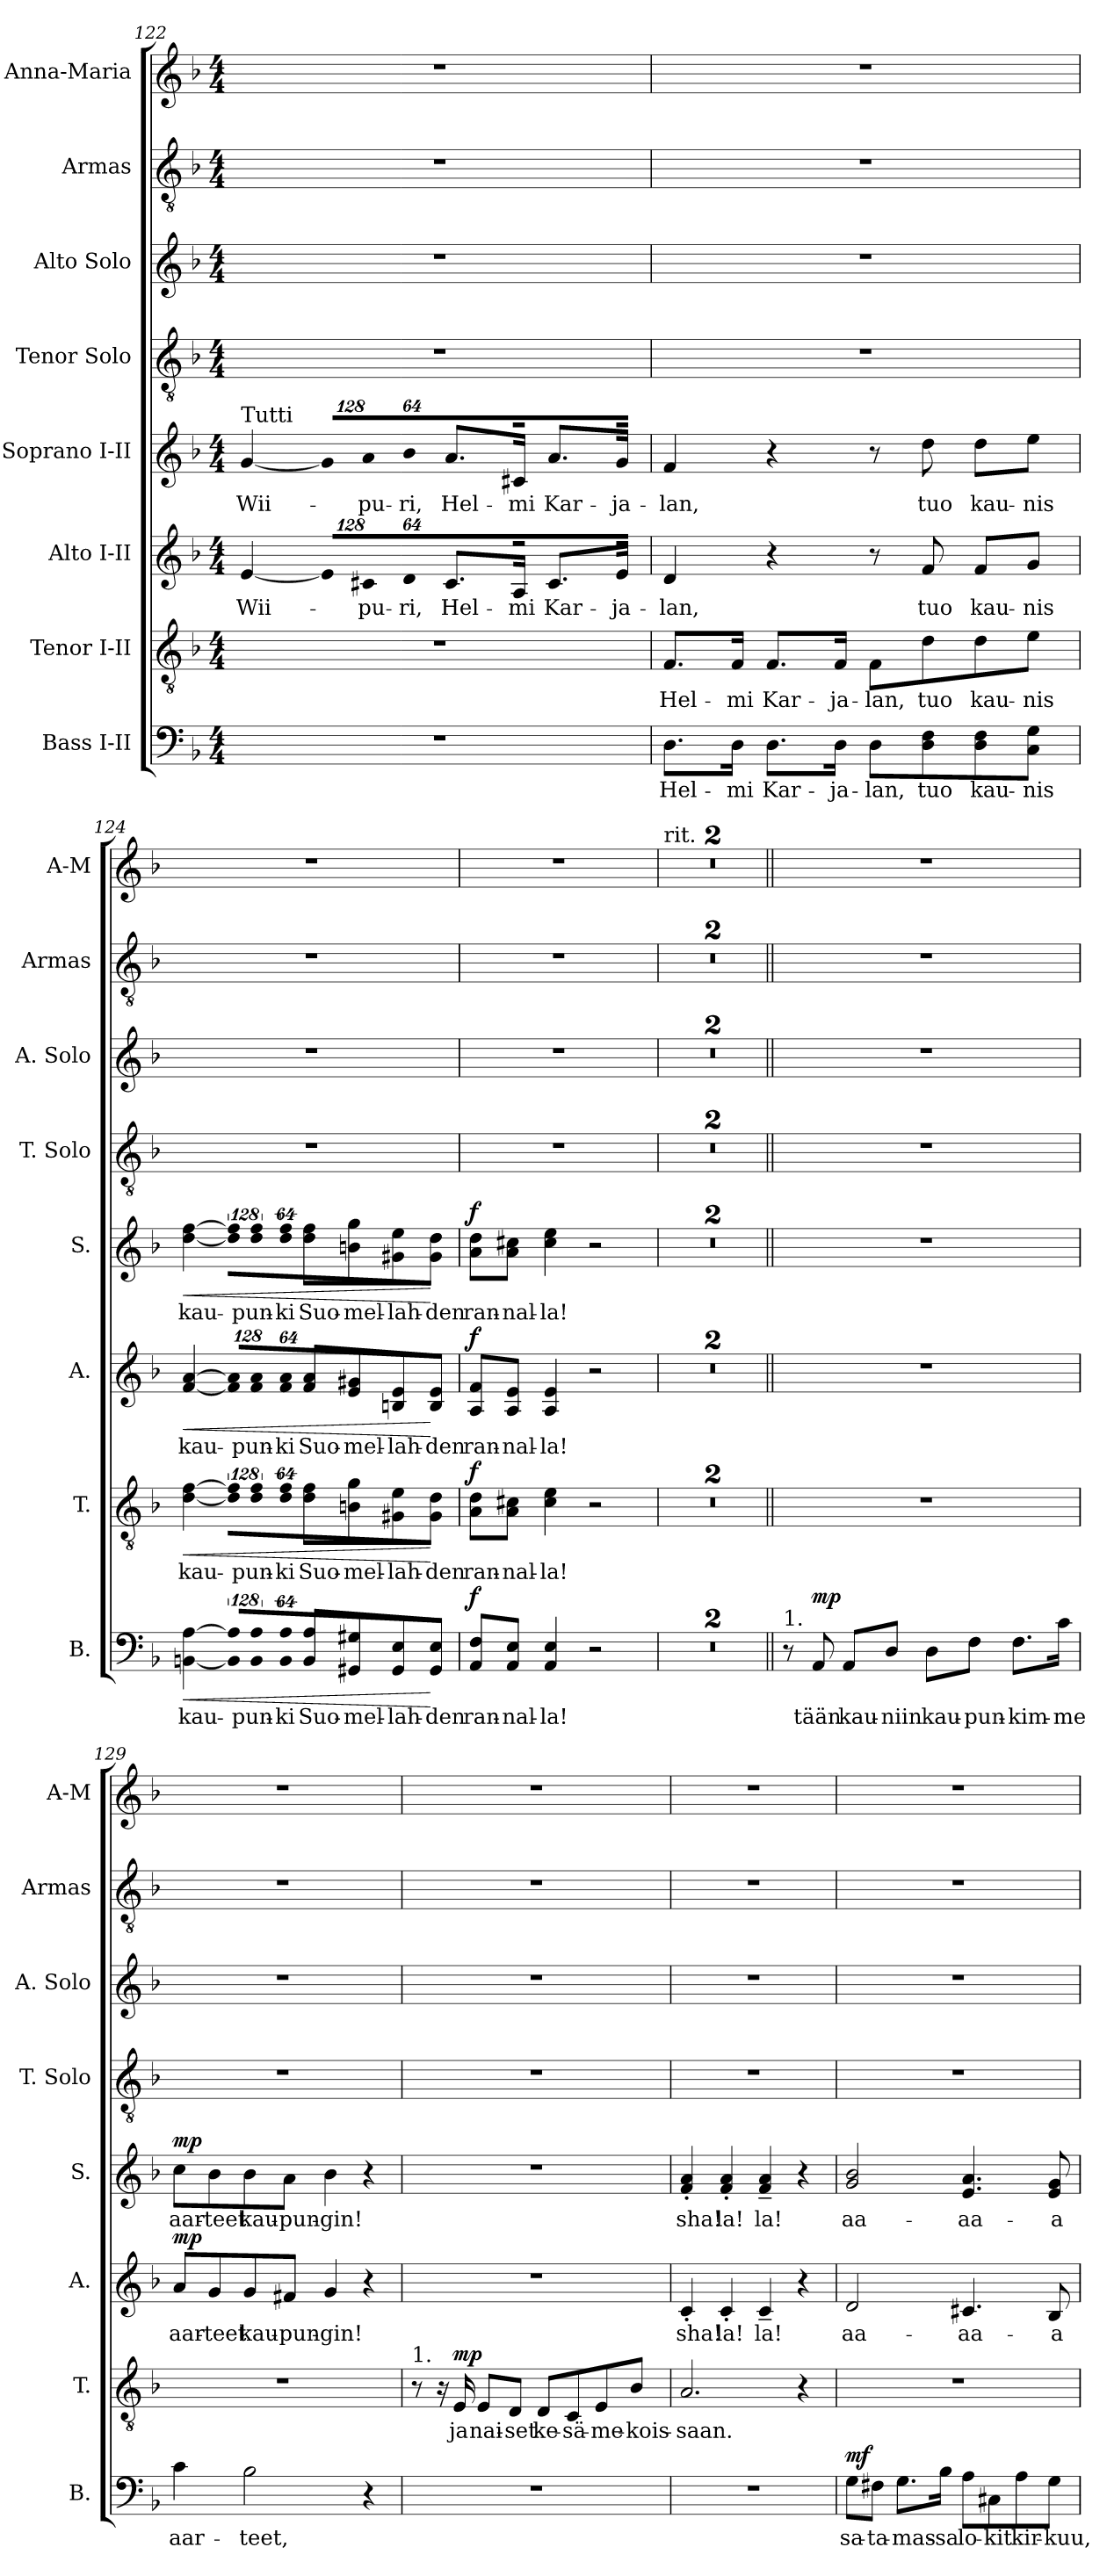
**kern	**text	**dynam	**kern	**text	**dynam	**kern	**text	**dynam	**kern	**text	**dynam	**kern	**kern	**kern	**kern
*part8	*part8	*part8	*part7	*part7	*part7	*part6	*part6	*part6	*part5	*part5	*part5	*part4	*part3	*part2	*part1
*staff8	*staff8	*staff8	*staff7	*staff7	*staff7	*staff6	*staff6	*staff6	*staff5	*staff5	*staff5	*staff4	*staff3	*staff2	*staff1
*I"Bass I-II	*	*	*I"Tenor I-II	*	*	*I"Alto I-II	*	*	*I"Soprano I-II	*	*	*I"Tenor Solo	*I"Alto Solo	*I"Armas	*I"Anna-Maria
*I'B.	*	*	*I'T.	*	*	*I'A.	*	*	*I'S.	*	*	*I'T. Solo	*I'A. Solo	*I'Armas	*I'A-M
*clefF4	*	*	*clefGv2	*	*	*clefG2	*	*	*clefG2	*	*	*clefGv2	*clefG2	*clefGv2	*clefG2
*	*	*	*ITrd7c12	*	*	*	*	*	*	*	*	*ITrd7c12	*	*ITrd7c12	*
*k[b-]	*	*	*k[b-]	*	*	*k[b-]	*	*	*k[b-]	*	*	*k[b-]	*k[b-]	*k[b-]	*k[b-]
*F:	*	*	*F:	*	*	*F:	*	*	*F:	*	*	*F:	*F:	*F:	*F:
*M4/4	*	*	*M4/4	*	*	*M4/4	*	*	*M4/4	*	*	*M4/4	*M4/4	*M4/4	*M4/4
=122	=122	=122	=122	=122	=122	=122	=122	=122	=122	=122	=122	=122	=122	=122	=122
!	!	!	!	!	!	!	!LO:LY:b:color=#000000	!	!	!	!	!	!	!	!
!	!	!	!	!	!	!	!	!	!LO:TX:a:t=Tutti	!	!	!	!	!	!
!	!	!	!	!	!	!	!	!	!	!LO:LY:b:color=#000000	!	!	!	!	!
1r	.	.	1r	.	.	[<4ei/	Wii-	.	[<4gi/	Wii-	.	1r	1r	1r	1r
*	*	*	*	*	*	*Xbrackettup	*	*	*	*	*	*	*	*	*
!	!	!	!	!	!	!LO:N:vis=8	!	!	!	!	!	!	!	!	!
*	*	*	*	*	*	*	*	*	*Xbrackettup	*	*	*	*	*	*
!	!	!	!	!	!	!	!	!	!LO:N:vis=8	!	!	!	!	!	!
.	.	.	.	.	.	1024%85ei/L]	.	.	1024%85gi/L]	.	.	.	.	.	.
!	!	!	!	!	!	!LO:N:vis=8	!	!	!	!	!	!	!	!	!
!	!	!	!	!	!	!	!LO:LY:b:color=#000000	!	!LO:N:vis=8	!	!	!	!	!	!
!	!	!	!	!	!	!	!	!	!	!LO:LY:b:color=#000000	!	!	!	!	!
.	.	.	.	.	.	1024%85c#Xi/	-pu-	.	1024%85ai/	-pu-	.	.	.	.	.
!	!	!	!	!	!	!LO:N:vis=8	!	!	!	!	!	!	!	!	!
!	!	!	!	!	!	!	!LO:LY:b:color=#000000	!	!LO:N:vis=8	!	!	!	!	!	!
!	!	!	!	!	!	!	!	!	!	!LO:LY:b:color=#000000	!	!	!	!	!
.	.	.	.	.	.	512%43di/J	-ri,	.	512%43b-i/J	-ri,	.	.	.	.	.
!	!	!	!	!	!	!	!LO:LY:b:color=#000000	!	!	!	!	!	!	!	!
!	!	!	!	!	!	!	!	!	!	!LO:LY:b:color=#000000	!	!	!	!	!
.	.	.	.	.	.	8.c#i/L	Hel-	.	8.ai/L	Hel-	.	.	.	.	.
!	!	!	!	!	!	!	!LO:LY:b:color=#000000	!	!	!	!	!	!	!	!
!	!	!	!	!	!	!	!	!	!	!LO:LY:b:color=#000000	!	!	!	!	!
.	.	.	.	.	.	16Ai/Jk	-mi	.	16c#Xi/Jk	-mi	.	.	.	.	.
!	!	!	!	!	!	!	!LO:LY:b:color=#000000	!	!	!	!	!	!	!	!
!	!	!	!	!	!	!	!	!	!	!LO:LY:b:color=#000000	!	!	!	!	!
.	.	.	.	.	.	8.c#i/L	Kar-	.	8.ai/L	Kar-	.	.	.	.	.
!	!	!	!	!	!	!	!LO:LY:b:color=#000000	!	!	!	!	!	!	!	!
!	!	!	!	!	!	!	!	!	!	!LO:LY:b:color=#000000	!	!	!	!	!
.	.	.	.	.	.	16ei/Jk	-ja-	.	16gi/Jk	-ja-	.	.	.	.	.
=123	=123	=123	=123	=123	=123	=123	=123	=123	=123	=123	=123	=123	=123	=123	=123
!	!LO:LY:b:color=#000000	!	!	!	!	!	!	!	!	!	!	!	!	!	!
!	!	!	!	!LO:LY:b:color=#000000	!	!	!	!	!	!	!	!	!	!	!
!	!	!	!	!	!	!	!LO:LY:b:color=#000000	!	!	!	!	!	!	!	!
!	!	!	!	!	!	!	!	!	!	!LO:LY:b:color=#000000	!	!	!	!	!
8.Di\L	Hel-	.	8.FFi/L	Hel-	.	4di/	-lan,	.	4fi/	-lan,	.	1r	1r	1r	1r
!	!LO:LY:b:color=#000000	!	!	!	!	!	!	!	!	!	!	!	!	!	!
!	!	!	!	!LO:LY:b:color=#000000	!	!	!	!	!	!	!	!	!	!	!
16Di\Jk	-mi	.	16FFi/Jk	-mi	.	.	.	.	.	.	.	.	.	.	.
!	!LO:LY:b:color=#000000	!	!	!	!	!	!	!	!	!	!	!	!	!	!
!	!	!	!	!LO:LY:b:color=#000000	!	!	!	!	!	!	!	!	!	!	!
8.Di\L	Kar-	.	8.FFi/L	Kar-	.	4r	.	.	4r	.	.	.	.	.	.
!	!LO:LY:b:color=#000000	!	!	!	!	!	!	!	!	!	!	!	!	!	!
!	!	!	!	!LO:LY:b:color=#000000	!	!	!	!	!	!	!	!	!	!	!
16Di\Jk	-ja-	.	16FFi/Jk	-ja-	.	.	.	.	.	.	.	.	.	.	.
!	!LO:LY:b:color=#000000	!	!	!	!	!	!	!	!	!	!	!	!	!	!
!	!	!	!	!LO:LY:b:color=#000000	!	!	!	!	!	!	!	!	!	!	!
8Di\L	-lan,	.	8FFi\L	-lan,	.	8r	.	.	8r	.	.	.	.	.	.
!	!LO:LY:b:color=#000000	!	!	!	!	!	!	!	!	!	!	!	!	!	!
!	!	!	!	!LO:LY:b:color=#000000	!	!	!	!	!	!	!	!	!	!	!
!	!	!	!	!	!	!	!LO:LY:b:color=#000000	!	!	!	!	!	!	!	!
!	!	!	!	!	!	!	!	!	!	!LO:LY:b:color=#000000	!	!	!	!	!
8Di\ 8Fi	tuo	.	8Di\	tuo	.	8fi/	tuo	.	8ddi\	tuo	.	.	.	.	.
!	!LO:LY:b:color=#000000	!	!	!	!	!	!	!	!	!	!	!	!	!	!
!	!	!	!	!LO:LY:b:color=#000000	!	!	!	!	!	!	!	!	!	!	!
!	!	!	!	!	!	!	!LO:LY:b:color=#000000	!	!	!	!	!	!	!	!
!	!	!	!	!	!	!	!	!	!	!LO:LY:b:color=#000000	!	!	!	!	!
8Di\ 8Fi	kau-	.	8Di\	kau-	.	8fi/L	kau-	.	8ddi\L	kau-	.	.	.	.	.
!	!LO:LY:b:color=#000000	!	!	!	!	!	!	!	!	!	!	!	!	!	!
!	!	!	!	!LO:LY:b:color=#000000	!	!	!	!	!	!	!	!	!	!	!
!	!	!	!	!	!	!	!LO:LY:b:color=#000000	!	!	!	!	!	!	!	!
!	!	!	!	!	!	!	!	!	!	!LO:LY:b:color=#000000	!	!	!	!	!
8Ci\ 8GiJ	-nis	.	8Ei\J	-nis	.	8gi/J	-nis	.	8eei\J	-nis	.	.	.	.	.
=124	=124	=124	=124	=124	=124	=124	=124	=124	=124	=124	=124	=124	=124	=124	=124
!	!LO:LY:b:color=#000000	!LO:HP:b	!	!	!	!	!	!	!	!	!	!	!	!	!
!	!	!	!	!LO:LY:b:color=#000000	!LO:HP:b	!	!	!	!	!	!	!	!	!	!
!	!	!	!	!	!	!	!LO:LY:b:color=#000000	!LO:HP:b	!	!	!	!	!	!	!
!	!	!	!	!	!	!	!	!	!	!LO:LY:b:color=#000000	!LO:HP:b	!	!	!	!
[<4BBni\ [>4Ai	kau-	<	[<4Di\ [>4Fi	kau-	<	[<4fi/ [>4ai	kau-	<	[<4ddi\ [>4ffi	kau-	<	1r	1r	1r	1r
!LO:N:vis=8	!	!	!LO:N:vis=8	!	!	!LO:N:vis=8	!	!	!	!	!	!	!	!	!
*	*	*	*	*	*	*	*	*	*brackettup	*	*	*	*	*	*
!	!	!	!	!	!	!	!	!	!LO:N:vis=8	!	!	!	!	!	!
1024%85BBi\] 1024%85Ai]L	.	.	1024%85Di\] 1024%85Fi]L	.	.	1024%85fi/] 1024%85ai]L	.	.	1024%85ddi\] 1024%85ffi]L	.	.	.	.	.	.
!LO:N:vis=8	!	!	!	!	!	!	!	!	!	!	!	!	!	!	!
!	!LO:LY:b:color=#000000	!	!LO:N:vis=8	!	!	!	!	!	!	!	!	!	!	!	!
!	!	!	!	!LO:LY:b:color=#000000	!	!LO:N:vis=8	!	!	!	!	!	!	!	!	!
!	!	!	!	!	!	!	!LO:LY:b:color=#000000	!	!LO:N:vis=8	!	!	!	!	!	!
!	!	!	!	!	!	!	!	!	!	!LO:LY:b:color=#000000	!	!	!	!	!
1024%85BBi\ 1024%85Ai	-pun-	.	1024%85Di\ 1024%85Fi	-pun-	.	1024%85fi/ 1024%85ai	-pun-	.	1024%85ddi\ 1024%85ffi	-pun-	.	.	.	.	.
!LO:N:vis=8	!	!	!	!	!	!	!	!	!	!	!	!	!	!	!
!	!LO:LY:b:color=#000000	!	!LO:N:vis=8	!	!	!	!	!	!	!	!	!	!	!	!
!	!	!	!	!LO:LY:b:color=#000000	!	!LO:N:vis=8	!	!	!	!	!	!	!	!	!
!	!	!	!	!	!	!	!LO:LY:b:color=#000000	!	!LO:N:vis=8	!	!	!	!	!	!
!	!	!	!	!	!	!	!	!	!	!LO:LY:b:color=#000000	!	!	!	!	!
512%43BBi\ 512%43AiJ	-ki	.	512%43Di\ 512%43FiJ	-ki	.	512%43fi/ 512%43aiJ	-ki	.	512%43ddi\ 512%43ffiJ	-ki	.	.	.	.	.
!	!LO:LY:b:color=#000000	!	!	!	!	!	!	!	!	!	!	!	!	!	!
!	!	!	!	!LO:LY:b:color=#000000	!	!	!	!	!	!	!	!	!	!	!
!	!	!	!	!	!	!	!LO:LY:b:color=#000000	!	!	!	!	!	!	!	!
!	!	!	!	!	!	!	!	!	!	!LO:LY:b:color=#000000	!	!	!	!	!
8BBi/ 8AiL	Suo-	.	8Di\ 8FiL	Suo-	.	8fi/ 8aiL	Suo-	.	8ddi\ 8ffiL	Suo-	.	.	.	.	.
!	!LO:LY:b:color=#000000	!	!	!	!	!	!	!	!	!	!	!	!	!	!
!	!	!	!	!LO:LY:b:color=#000000	!	!	!	!	!	!	!	!	!	!	!
!	!	!	!	!	!	!	!LO:LY:b:color=#000000	!	!	!	!	!	!	!	!
!	!	!	!	!	!	!	!	!	!	!LO:LY:b:color=#000000	!	!	!	!	!
8GG#Xi/ 8G#Xi	-mel-	.	8BBni\ 8Gi	-mel-	.	8ei/ 8g#Xi	-mel-	.	8bni\ 8ggi	-mel-	.	.	.	.	.
!	!LO:LY:b:color=#000000	!	!	!	!	!	!	!	!	!	!	!	!	!	!
!	!	!	!	!LO:LY:b:color=#000000	!	!	!	!	!	!	!	!	!	!	!
!	!	!	!	!	!	!	!LO:LY:b:color=#000000	!	!	!	!	!	!	!	!
!	!	!	!	!	!	!	!	!	!	!LO:LY:b:color=#000000	!	!	!	!	!
8GG#i/ 8Ei	-lah-	.	8GG#Xi\ 8Ei	-lah-	.	8Bni/ 8ei	-lah-	.	8g#Xi\ 8eei	-lah-	.	.	.	.	.
!	!LO:LY:b:color=#000000	!	!	!	!	!	!	!	!	!	!	!	!	!	!
!	!	!	!	!LO:LY:b:color=#000000	!	!	!	!	!	!	!	!	!	!	!
!	!	!	!	!	!	!	!LO:LY:b:color=#000000	!	!	!	!	!	!	!	!
!	!	!	!	!	!	!	!	!	!	!LO:LY:b:color=#000000	!	!	!	!	!
8GG#i/ 8EiJ	-den	[	8GG#i\ 8DiJ	-den	[	8Bi/ 8eiJ	-den	[	8g#i\ 8ddiJ	-den	[	.	.	.	.
=125	=125	=125	=125	=125	=125	=125	=125	=125	=125	=125	=125	=125	=125	=125	=125
!	!LO:LY:b:color=#000000	!	!	!	!	!	!	!	!	!	!	!	!	!	!
!	!	!	!	!LO:LY:b:color=#000000	!	!	!	!	!	!	!	!	!	!	!
!	!	!	!	!	!	!	!LO:LY:b:color=#000000	!	!	!	!	!	!	!	!
!	!	!	!	!	!	!	!	!	!	!LO:LY:b:color=#000000	!	!	!	!	!
8AAi/ 8FiL	ran-	f	8AAi\ 8DiL	ran-	f	8Ai/ 8fiL	ran-	f	8ai\ 8ddiL	ran-	f	1r	1r	1r	1r
!	!LO:LY:b:color=#000000	!	!	!	!	!	!	!	!	!	!	!	!	!	!
!	!	!	!	!LO:LY:b:color=#000000	!	!	!	!	!	!	!	!	!	!	!
!	!	!	!	!	!	!	!LO:LY:b:color=#000000	!	!	!	!	!	!	!	!
!	!	!	!	!	!	!	!	!	!	!LO:LY:b:color=#000000	!	!	!	!	!
8AAi/ 8EiJ	-nal-	.	8AAi\ 8C#XiJ	-nal-	.	8Ai/ 8eiJ	-nal-	.	8ai\ 8cc#XiJ	-nal-	.	.	.	.	.
!	!LO:LY:b:color=#000000	!	!	!	!	!	!	!	!	!	!	!	!	!	!
!	!	!	!	!LO:LY:b:color=#000000	!	!	!	!	!	!	!	!	!	!	!
!	!	!	!	!	!	!	!LO:LY:b:color=#000000	!	!	!	!	!	!	!	!
!	!	!	!	!	!	!	!	!	!	!LO:LY:b:color=#000000	!	!	!	!	!
4AAi/ 4Ei	-la!	.	4C#i\ 4Ei	-la!	.	4Ai/ 4ei	-la!	.	4cc#i\ 4eei	-la!	.	.	.	.	.
2r	.	.	2r	.	.	2r	.	.	2r	.	.	.	.	.	.
=126	=126	=126	=126	=126	=126	=126	=126	=126	=126	=126	=126	=126	=126	=126	=126
!	!	!	!	!	!	!	!	!	!	!	!	!	!	!	!LO:TX:t=rit.
1r	.	.	1r	.	.	1r	.	.	1r	.	.	1r	1r	1r	1r
=127	=127	=127	=127	=127	=127	=127	=127	=127	=127	=127	=127	=127	=127	=127	=127
1r	.	.	1r	.	.	1r	.	.	1r	.	.	1r	1r	1r	1r
!!LO:LB:g=z
=128||	=128||	=128||	=128||	=128||	=128||	=128||	=128||	=128||	=128||	=128||	=128||	=128||	=128||	=128||	=128||
*	*	*	*	*	*	*	*	*	*	*	*	*	*	*	*MM88
!LO:TX:a:t=1.	!	!	!	!	!	!	!	!	!	!	!	!	!	!	!
8r	.	.	1r	.	.	1r	.	.	1r	.	.	1r	1r	1r	1r
!	!LO:LY:b:color=#000000	!	!	!	!	!	!	!	!	!	!	!	!	!	!
8AAi/	tään	mp	.	.	.	.	.	.	.	.	.	.	.	.	.
!	!LO:LY:b:color=#000000	!	!	!	!	!	!	!	!	!	!	!	!	!	!
8AAi/L	kau-	.	.	.	.	.	.	.	.	.	.	.	.	.	.
!	!LO:LY:b:color=#000000	!	!	!	!	!	!	!	!	!	!	!	!	!	!
8Di/J	-niin	.	.	.	.	.	.	.	.	.	.	.	.	.	.
!	!LO:LY:b:color=#000000	!	!	!	!	!	!	!	!	!	!	!	!	!	!
8Di\L	kau-	.	.	.	.	.	.	.	.	.	.	.	.	.	.
!	!LO:LY:b:color=#000000	!	!	!	!	!	!	!	!	!	!	!	!	!	!
8Fi\J	-pun-	.	.	.	.	.	.	.	.	.	.	.	.	.	.
!	!LO:LY:b:color=#000000	!	!	!	!	!	!	!	!	!	!	!	!	!	!
8.Fi\L	-kim-	.	.	.	.	.	.	.	.	.	.	.	.	.	.
!	!LO:LY:b:color=#000000	!	!	!	!	!	!	!	!	!	!	!	!	!	!
16ci\Jk	-me	.	.	.	.	.	.	.	.	.	.	.	.	.	.
=129	=129	=129	=129	=129	=129	=129	=129	=129	=129	=129	=129	=129	=129	=129	=129
!	!LO:LY:b:color=#000000	!	!	!	!	!	!	!	!	!	!	!	!	!	!
!	!	!	!	!	!	!	!LO:LY:b:color=#000000	!	!	!	!	!	!	!	!
!	!	!	!	!	!	!	!	!	!	!LO:LY:b:color=#000000	!	!	!	!	!
4ci\	aar-	.	1r	.	.	8ai/L	aar-	mp	8cci\L	aar-	mp	1r	1r	1r	1r
!	!	!	!	!	!	!	!LO:LY:b:color=#000000	!	!	!	!	!	!	!	!
!	!	!	!	!	!	!	!	!	!	!LO:LY:b:color=#000000	!	!	!	!	!
.	.	.	.	.	.	8gi/	-teet	.	8b-i\	-teet	.	.	.	.	.
!	!LO:LY:b:color=#000000	!	!	!	!	!	!	!	!	!	!	!	!	!	!
!	!	!	!	!	!	!	!LO:LY:b:color=#000000	!	!	!	!	!	!	!	!
!	!	!	!	!	!	!	!	!	!	!LO:LY:b:color=#000000	!	!	!	!	!
2B-i\	-teet,	.	.	.	.	8gi/	kau-	.	8b-i\	kau-	.	.	.	.	.
!	!	!	!	!	!	!	!LO:LY:b:color=#000000	!	!	!	!	!	!	!	!
!	!	!	!	!	!	!	!	!	!	!LO:LY:b:color=#000000	!	!	!	!	!
.	.	.	.	.	.	8f#Xi/J	-pun-	.	8ai\J	-pun-	.	.	.	.	.
!	!	!	!	!	!	!	!LO:LY:b:color=#000000	!	!	!	!	!	!	!	!
!	!	!	!	!	!	!	!	!	!	!LO:LY:b:color=#000000	!	!	!	!	!
.	.	.	.	.	.	4gi/	-gin!	.	4b-i\	-gin!	.	.	.	.	.
4r	.	.	.	.	.	4r	.	.	4r	.	.	.	.	.	.
=130	=130	=130	=130	=130	=130	=130	=130	=130	=130	=130	=130	=130	=130	=130	=130
!	!	!	!LO:TX:a:t=1.	!	!	!	!	!	!	!	!	!	!	!	!
1r	.	.	8r	.	.	1r	.	.	1r	.	.	1r	1r	1r	1r
.	.	.	16r	.	.	.	.	.	.	.	.	.	.	.	.
!	!	!	!	!LO:LY:b:color=#000000	!	!	!	!	!	!	!	!	!	!	!
.	.	.	16EEi/	ja	mp	.	.	.	.	.	.	.	.	.	.
!	!	!	!	!LO:LY:b:color=#000000	!	!	!	!	!	!	!	!	!	!	!
.	.	.	8EEi/L	nai-	.	.	.	.	.	.	.	.	.	.	.
!	!	!	!	!LO:LY:b:color=#000000	!	!	!	!	!	!	!	!	!	!	!
.	.	.	8DDi/J	-set	.	.	.	.	.	.	.	.	.	.	.
!	!	!	!	!LO:LY:b:color=#000000	!	!	!	!	!	!	!	!	!	!	!
.	.	.	8DDi/L	ke-	.	.	.	.	.	.	.	.	.	.	.
!	!	!	!	!LO:LY:b:color=#000000	!	!	!	!	!	!	!	!	!	!	!
.	.	.	8CCi/	-sä-	.	.	.	.	.	.	.	.	.	.	.
!	!	!	!	!LO:LY:b:color=#000000	!	!	!	!	!	!	!	!	!	!	!
.	.	.	8EEi/	-me-	.	.	.	.	.	.	.	.	.	.	.
!	!	!	!	!LO:LY:b:color=#000000	!	!	!	!	!	!	!	!	!	!	!
.	.	.	8BB-i/J	-kois-	.	.	.	.	.	.	.	.	.	.	.
=131	=131	=131	=131	=131	=131	=131	=131	=131	=131	=131	=131	=131	=131	=131	=131
!	!	!	!	!LO:LY:b:color=#000000	!	!	!	!	!	!	!	!	!	!	!
!	!	!	!	!	!	!	!LO:LY:b:color=#000000	!	!	!	!	!	!	!	!
!	!	!	!	!	!	!	!	!	!	!LO:LY:b:color=#000000	!	!	!	!	!
1r	.	.	2.AAi/	-saan.	.	4c'i/	sha!	.	4fi/' 4ai'	sha!	.	1r	1r	1r	1r
!	!	!	!	!	!	!	!LO:LY:b:color=#000000	!	!	!	!	!	!	!	!
!	!	!	!	!	!	!	!	!	!	!LO:LY:b:color=#000000	!	!	!	!	!
.	.	.	.	.	.	4c'i/	la!	.	4fi/' 4ai'	la!	.	.	.	.	.
!	!	!	!	!	!	!	!LO:LY:b:color=#000000	!	!	!	!	!	!	!	!
!	!	!	!	!	!	!	!	!	!	!LO:LY:b:color=#000000	!	!	!	!	!
.	.	.	.	.	.	4c~i/	la!	.	4fi/~ 4ai~	la!	.	.	.	.	.
.	.	.	4r	.	.	4r	.	.	4r	.	.	.	.	.	.
=132	=132	=132	=132	=132	=132	=132	=132	=132	=132	=132	=132	=132	=132	=132	=132
!	!LO:LY:b:color=#000000	!	!	!	!	!	!	!	!	!	!	!	!	!	!
!	!	!	!	!	!	!	!LO:LY:b:color=#000000	!	!	!	!	!	!	!	!
!	!	!	!	!	!	!	!	!	!	!LO:LY:b:color=#000000	!	!	!	!	!
8Gi\L	sa-	mf	1r	.	.	2di/	aa-	.	2gi/ 2b-i	aa-	.	1r	1r	1r	1r
!	!LO:LY:b:color=#000000	!	!	!	!	!	!	!	!	!	!	!	!	!	!
8F#Xi\J	-ta-	.	.	.	.	.	.	.	.	.	.	.	.	.	.
!	!LO:LY:b:color=#000000	!	!	!	!	!	!	!	!	!	!	!	!	!	!
8.Gi\L	-mas-	.	.	.	.	.	.	.	.	.	.	.	.	.	.
!	!LO:LY:b:color=#000000	!	!	!	!	!	!	!	!	!	!	!	!	!	!
16B-i\Jk	-sa	.	.	.	.	.	.	.	.	.	.	.	.	.	.
!	!LO:LY:b:color=#000000	!	!	!	!	!	!	!	!	!	!	!	!	!	!
!	!	!	!	!	!	!	!LO:LY:b:color=#000000	!	!	!	!	!	!	!	!
!	!	!	!	!	!	!	!	!	!	!LO:LY:b:color=#000000	!	!	!	!	!
8Ai\L	lo-	.	.	.	.	4.c#Xi/	-aa-	.	4.ei/ 4.ai	-aa-	.	.	.	.	.
!	!LO:LY:b:color=#000000	!	!	!	!	!	!	!	!	!	!	!	!	!	!
8C#Xi\	-kit	.	.	.	.	.	.	.	.	.	.	.	.	.	.
!	!LO:LY:b:color=#000000	!	!	!	!	!	!	!	!	!	!	!	!	!	!
8Ai\	kir-	.	.	.	.	.	.	.	.	.	.	.	.	.	.
!	!LO:LY:b:color=#000000	!	!	!	!	!	!	!	!	!	!	!	!	!	!
!	!	!	!	!	!	!	!LO:LY:b:color=#000000	!	!	!	!	!	!	!	!
!	!	!	!	!	!	!	!	!	!	!LO:LY:b:color=#000000	!	!	!	!	!
8Gi\J	-kuu,	.	.	.	.	8B-i/	-a-	.	8ei/ 8gi	-a-	.	.	.	.	.
=	=	=	=	=	=	=	=	=	=	=	=	=	=	=	=
*-	*-	*-	*-	*-	*-	*-	*-	*-	*-	*-	*-	*-	*-	*-	*-
